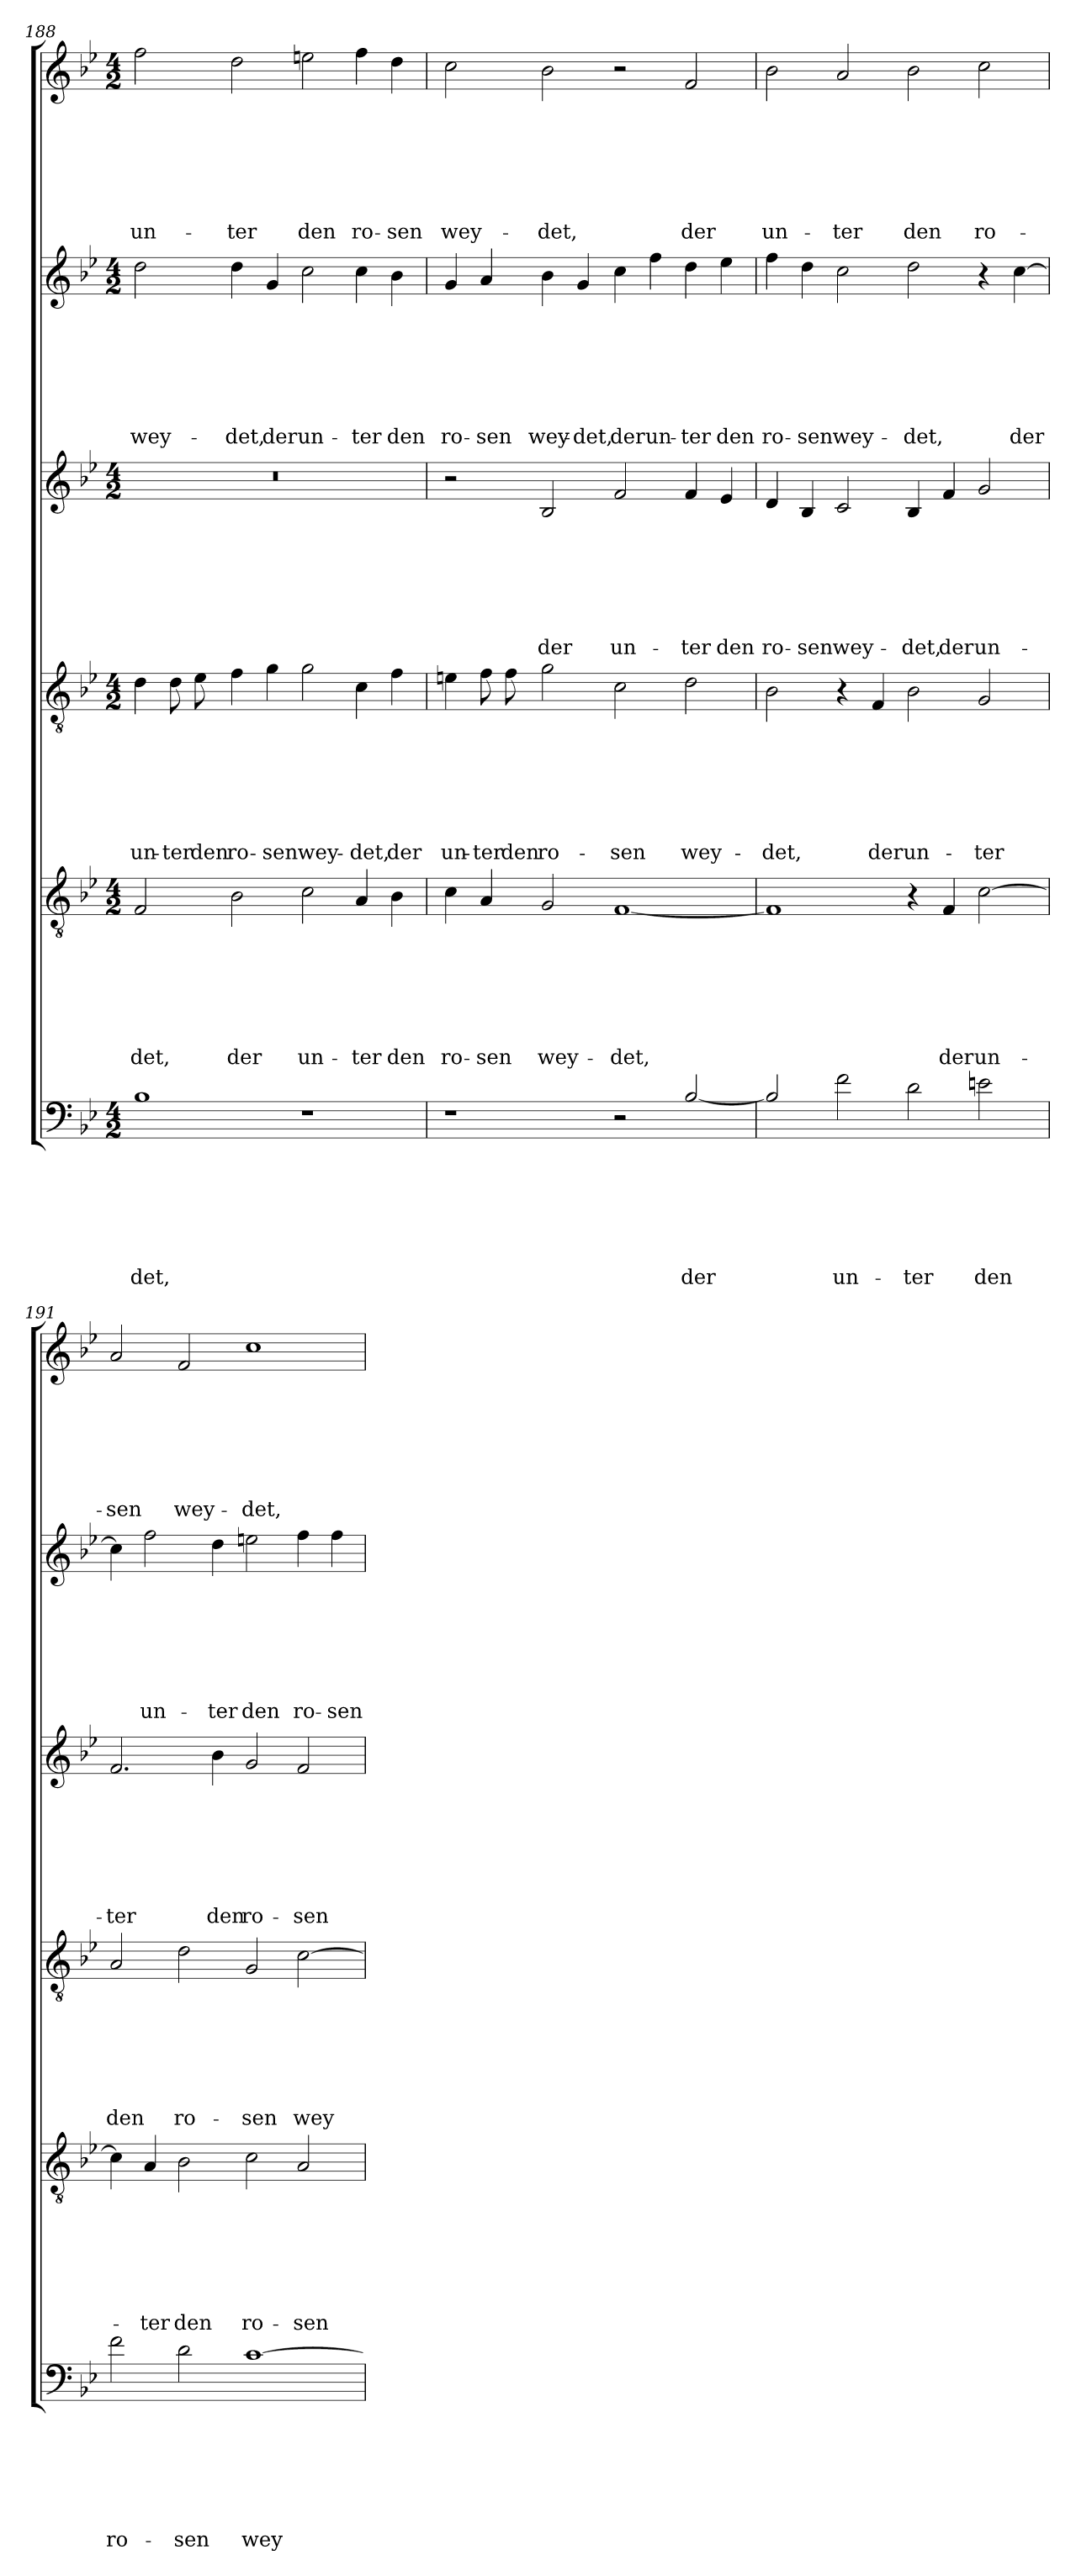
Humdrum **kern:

**kern	**text	**text	**text	**text	**text	**text	**text	**kern	**text	**text	**text	**text	**text	**text	**text	**kern	**text	**text	**text	**text	**text	**text	**text	**kern	**text	**text	**text	**text	**text	**text	**text	**kern	**text	**text	**text	**text	**text	**text	**text	**kern	**text	**text	**text	**text	**text	**text	**text
*part6	*part6	*part6	*part6	*part6	*part6	*part6	*part6	*part5	*part5	*part5	*part5	*part5	*part5	*part5	*part5	*part4	*part4	*part4	*part4	*part4	*part4	*part4	*part4	*part3	*part3	*part3	*part3	*part3	*part3	*part3	*part3	*part2	*part2	*part2	*part2	*part2	*part2	*part2	*part2	*part1	*part1	*part1	*part1	*part1	*part1	*part1	*part1
*staff6	*staff6	*staff6	*staff6	*staff6	*staff6	*staff6	*staff6	*staff5	*staff5	*staff5	*staff5	*staff5	*staff5	*staff5	*staff5	*staff4	*staff4	*staff4	*staff4	*staff4	*staff4	*staff4	*staff4	*staff3	*staff3	*staff3	*staff3	*staff3	*staff3	*staff3	*staff3	*staff2	*staff2	*staff2	*staff2	*staff2	*staff2	*staff2	*staff2	*staff1	*staff1	*staff1	*staff1	*staff1	*staff1	*staff1	*staff1
*clefF4	*	*	*	*	*	*	*	*clefGv2	*	*	*	*	*	*	*	*clefGv2	*	*	*	*	*	*	*	*clefG2	*	*	*	*	*	*	*	*clefG2	*	*	*	*	*	*	*	*clefG2	*	*	*	*	*	*	*
*ITrd8c14	*	*	*	*	*	*	*	*	*	*	*	*	*	*	*	*	*	*	*	*	*	*	*	*	*	*	*	*	*	*	*	*	*	*	*	*	*	*	*	*	*	*	*	*	*	*	*
*k[b-e-]	*	*	*	*	*	*	*	*k[b-e-]	*	*	*	*	*	*	*	*k[b-e-]	*	*	*	*	*	*	*	*k[b-e-]	*	*	*	*	*	*	*	*k[b-e-]	*	*	*	*	*	*	*	*k[b-e-]	*	*	*	*	*	*	*
*B-:	*	*	*	*	*	*	*	*B-:	*	*	*	*	*	*	*	*B-:	*	*	*	*	*	*	*	*B-:	*	*	*	*	*	*	*	*B-:	*	*	*	*	*	*	*	*B-:	*	*	*	*	*	*	*
*M4/2	*	*	*	*	*	*	*	*M4/2	*	*	*	*	*	*	*	*M4/2	*	*	*	*	*	*	*	*M4/2	*	*	*	*	*	*	*	*M4/2	*	*	*	*	*	*	*	*M4/2	*	*	*	*	*	*	*
=188	=188	=188	=188	=188	=188	=188	=188	=188	=188	=188	=188	=188	=188	=188	=188	=188	=188	=188	=188	=188	=188	=188	=188	=188	=188	=188	=188	=188	=188	=188	=188	=188	=188	=188	=188	=188	=188	=188	=188	=188	=188	=188	=188	=188	=188	=188	=188
!	!	!	!	!	!	!	!LO:LY:b	!	!	!	!	!	!	!	!LO:LY:b	!	!	!	!	!	!	!	!LO:LY:b	!	!	!	!	!	!	!	!	!	!	!	!	!	!	!	!LO:LY:b	!	!	!	!	!	!	!	!LO:LY:b
1BB-	.	.	.	.	.	.	-det,	2F/	.	.	.	.	.	.	-det,	4d\	.	.	.	.	.	.	un-	0r	.	.	.	.	.	.	.	2dd\	.	.	.	.	.	.	wey-	2ff\	.	.	.	.	.	.	un-
!	!	!	!	!	!	!	!	!	!	!	!	!	!	!	!	!	!	!	!	!	!	!	!LO:LY:b	!	!	!	!	!	!	!	!	!	!	!	!	!	!	!	!	!	!	!	!	!	!	!	!
.	.	.	.	.	.	.	.	.	.	.	.	.	.	.	.	8d\	.	.	.	.	.	.	-ter	.	.	.	.	.	.	.	.	.	.	.	.	.	.	.	.	.	.	.	.	.	.	.	.
!	!	!	!	!	!	!	!	!	!	!	!	!	!	!	!	!	!	!	!	!	!	!	!LO:LY:b	!	!	!	!	!	!	!	!	!	!	!	!	!	!	!	!	!	!	!	!	!	!	!	!
.	.	.	.	.	.	.	.	.	.	.	.	.	.	.	.	8e-\	.	.	.	.	.	.	den	.	.	.	.	.	.	.	.	.	.	.	.	.	.	.	.	.	.	.	.	.	.	.	.
!	!	!	!	!	!	!	!	!	!	!	!	!	!	!	!LO:LY:b	!	!	!	!	!	!	!	!LO:LY:b	!	!	!	!	!	!	!	!	!	!	!	!	!	!	!	!LO:LY:b	!	!	!	!	!	!	!	!LO:LY:b
.	.	.	.	.	.	.	.	2B-\	.	.	.	.	.	.	der	4f\	.	.	.	.	.	.	ro-	.	.	.	.	.	.	.	.	4dd\	.	.	.	.	.	.	-det,	2dd\	.	.	.	.	.	.	-ter
!	!	!	!	!	!	!	!	!	!	!	!	!	!	!	!	!	!	!	!	!	!	!	!LO:LY:b	!	!	!	!	!	!	!	!	!	!	!	!	!	!	!	!LO:LY:b	!	!	!	!	!	!	!	!
.	.	.	.	.	.	.	.	.	.	.	.	.	.	.	.	4g\	.	.	.	.	.	.	-sen	.	.	.	.	.	.	.	.	4g/	.	.	.	.	.	.	der	.	.	.	.	.	.	.	.
!	!	!	!	!	!	!	!	!	!	!	!	!	!	!	!LO:LY:b	!	!	!	!	!	!	!	!LO:LY:b	!	!	!	!	!	!	!	!	!	!	!	!	!	!	!	!LO:LY:b	!	!	!	!	!	!	!	!LO:LY:b
1r	.	.	.	.	.	.	.	2c\	.	.	.	.	.	.	un-	2g\	.	.	.	.	.	.	wey-	.	.	.	.	.	.	.	.	2cc\	.	.	.	.	.	.	un-	2een\	.	.	.	.	.	.	den
!	!	!	!	!	!	!	!	!	!	!	!	!	!	!	!LO:LY:b	!	!	!	!	!	!	!	!LO:LY:b	!	!	!	!	!	!	!	!	!	!	!	!	!	!	!	!LO:LY:b	!	!	!	!	!	!	!	!LO:LY:b
.	.	.	.	.	.	.	.	4A/	.	.	.	.	.	.	-ter	4c\	.	.	.	.	.	.	-det,	.	.	.	.	.	.	.	.	4cc\	.	.	.	.	.	.	-ter	4ff\	.	.	.	.	.	.	ro-
!	!	!	!	!	!	!	!	!	!	!	!	!	!	!	!LO:LY:b	!	!	!	!	!	!	!	!LO:LY:b	!	!	!	!	!	!	!	!	!	!	!	!	!	!	!	!LO:LY:b	!	!	!	!	!	!	!	!LO:LY:b
.	.	.	.	.	.	.	.	4B-\	.	.	.	.	.	.	den	4f\	.	.	.	.	.	.	der	.	.	.	.	.	.	.	.	4b-\	.	.	.	.	.	.	den	4dd\	.	.	.	.	.	.	-sen
=189	=189	=189	=189	=189	=189	=189	=189	=189	=189	=189	=189	=189	=189	=189	=189	=189	=189	=189	=189	=189	=189	=189	=189	=189	=189	=189	=189	=189	=189	=189	=189	=189	=189	=189	=189	=189	=189	=189	=189	=189	=189	=189	=189	=189	=189	=189	=189
!	!	!	!	!	!	!	!	!	!	!	!	!	!	!	!LO:LY:b	!	!	!	!	!	!	!	!LO:LY:b	!	!	!	!	!	!	!	!	!	!	!	!	!	!	!	!LO:LY:b	!	!	!	!	!	!	!	!LO:LY:b
1r	.	.	.	.	.	.	.	4c\	.	.	.	.	.	.	ro-	4en\	.	.	.	.	.	.	un-	2r	.	.	.	.	.	.	.	4g/	.	.	.	.	.	.	ro-	2cc\	.	.	.	.	.	.	wey-
!	!	!	!	!	!	!	!	!	!	!	!	!	!	!	!LO:LY:b	!	!	!	!	!	!	!	!LO:LY:b	!	!	!	!	!	!	!	!	!	!	!	!	!	!	!	!LO:LY:b	!	!	!	!	!	!	!	!
.	.	.	.	.	.	.	.	4A/	.	.	.	.	.	.	-sen	8f\	.	.	.	.	.	.	-ter	.	.	.	.	.	.	.	.	4a/	.	.	.	.	.	.	-sen	.	.	.	.	.	.	.	.
!	!	!	!	!	!	!	!	!	!	!	!	!	!	!	!	!	!	!	!	!	!	!	!LO:LY:b	!	!	!	!	!	!	!	!	!	!	!	!	!	!	!	!	!	!	!	!	!	!	!	!
.	.	.	.	.	.	.	.	.	.	.	.	.	.	.	.	8f\	.	.	.	.	.	.	den	.	.	.	.	.	.	.	.	.	.	.	.	.	.	.	.	.	.	.	.	.	.	.	.
!	!	!	!	!	!	!	!	!	!	!	!	!	!	!	!LO:LY:b	!	!	!	!	!	!	!	!LO:LY:b	!	!	!	!	!	!	!	!LO:LY:b	!	!	!	!	!	!	!	!LO:LY:b	!	!	!	!	!	!	!	!LO:LY:b
.	.	.	.	.	.	.	.	2G/	.	.	.	.	.	.	wey-	2g\	.	.	.	.	.	.	ro-	2B-/	.	.	.	.	.	.	der	4b-\	.	.	.	.	.	.	wey-	2b-\	.	.	.	.	.	.	-det,
!	!	!	!	!	!	!	!	!	!	!	!	!	!	!	!	!	!	!	!	!	!	!	!	!	!	!	!	!	!	!	!	!	!	!	!	!	!	!	!LO:LY:b	!	!	!	!	!	!	!	!
.	.	.	.	.	.	.	.	.	.	.	.	.	.	.	.	.	.	.	.	.	.	.	.	.	.	.	.	.	.	.	.	4g/	.	.	.	.	.	.	-det,	.	.	.	.	.	.	.	.
!	!	!	!	!	!	!	!	!	!	!	!	!	!	!	!LO:LY:b	!	!	!	!	!	!	!	!LO:LY:b	!	!	!	!	!	!	!	!LO:LY:b	!	!	!	!	!	!	!	!LO:LY:b	!	!	!	!	!	!	!	!
2r	.	.	.	.	.	.	.	[1F	.	.	.	.	.	.	-det,	2c\	.	.	.	.	.	.	-sen	2f/	.	.	.	.	.	.	un-	4cc\	.	.	.	.	.	.	der	2r	.	.	.	.	.	.	.
!	!	!	!	!	!	!	!	!	!	!	!	!	!	!	!	!	!	!	!	!	!	!	!	!	!	!	!	!	!	!	!	!	!	!	!	!	!	!	!LO:LY:b	!	!	!	!	!	!	!	!
.	.	.	.	.	.	.	.	.	.	.	.	.	.	.	.	.	.	.	.	.	.	.	.	.	.	.	.	.	.	.	.	4ff\	.	.	.	.	.	.	un-	.	.	.	.	.	.	.	.
!	!	!	!	!	!	!	!LO:LY:b	!	!	!	!	!	!	!	!	!	!	!	!	!	!	!	!LO:LY:b	!	!	!	!	!	!	!	!LO:LY:b	!	!	!	!	!	!	!	!LO:LY:b	!	!	!	!	!	!	!	!LO:LY:b
[2BB-/	.	.	.	.	.	.	der	.	.	.	.	.	.	.	.	2d\	.	.	.	.	.	.	wey-	4f/	.	.	.	.	.	.	-ter	4dd\	.	.	.	.	.	.	-ter	2f/	.	.	.	.	.	.	der
!	!	!	!	!	!	!	!	!	!	!	!	!	!	!	!	!	!	!	!	!	!	!	!	!	!	!	!	!	!	!	!LO:LY:b	!	!	!	!	!	!	!	!LO:LY:b	!	!	!	!	!	!	!	!
.	.	.	.	.	.	.	.	.	.	.	.	.	.	.	.	.	.	.	.	.	.	.	.	4e-/	.	.	.	.	.	.	den	4ee-\	.	.	.	.	.	.	den	.	.	.	.	.	.	.	.
!!LO:PB:g=z
=190	=190	=190	=190	=190	=190	=190	=190	=190	=190	=190	=190	=190	=190	=190	=190	=190	=190	=190	=190	=190	=190	=190	=190	=190	=190	=190	=190	=190	=190	=190	=190	=190	=190	=190	=190	=190	=190	=190	=190	=190	=190	=190	=190	=190	=190	=190	=190
!	!	!	!	!	!	!	!	!	!	!	!	!	!	!	!	!	!	!	!	!	!	!	!LO:LY:b	!	!	!	!	!	!	!	!LO:LY:b	!	!	!	!	!	!	!	!LO:LY:b	!	!	!	!	!	!	!	!LO:LY:b
2BB-/]	.	.	.	.	.	.	.	1F]	.	.	.	.	.	.	.	2B-\	.	.	.	.	.	.	-det,	4d/	.	.	.	.	.	.	ro-	4ff\	.	.	.	.	.	.	ro-	2b-\	.	.	.	.	.	.	un-
!	!	!	!	!	!	!	!	!	!	!	!	!	!	!	!	!	!	!	!	!	!	!	!	!	!	!	!	!	!	!	!LO:LY:b	!	!	!	!	!	!	!	!LO:LY:b	!	!	!	!	!	!	!	!
.	.	.	.	.	.	.	.	.	.	.	.	.	.	.	.	.	.	.	.	.	.	.	.	4B-/	.	.	.	.	.	.	-sen	4dd\	.	.	.	.	.	.	-sen	.	.	.	.	.	.	.	.
!	!	!	!	!	!	!	!LO:LY:b	!	!	!	!	!	!	!	!	!	!	!	!	!	!	!	!	!	!	!	!	!	!	!	!LO:LY:b	!	!	!	!	!	!	!	!LO:LY:b	!	!	!	!	!	!	!	!LO:LY:b
2F\	.	.	.	.	.	.	un-	.	.	.	.	.	.	.	.	4r	.	.	.	.	.	.	.	2c/	.	.	.	.	.	.	wey-	2cc\	.	.	.	.	.	.	wey-	2a/	.	.	.	.	.	.	-ter
!	!	!	!	!	!	!	!	!	!	!	!	!	!	!	!	!	!	!	!	!	!	!	!LO:LY:b	!	!	!	!	!	!	!	!	!	!	!	!	!	!	!	!	!	!	!	!	!	!	!	!
.	.	.	.	.	.	.	.	.	.	.	.	.	.	.	.	4F/	.	.	.	.	.	.	der	.	.	.	.	.	.	.	.	.	.	.	.	.	.	.	.	.	.	.	.	.	.	.	.
!	!	!	!	!	!	!	!LO:LY:b	!	!	!	!	!	!	!	!	!	!	!	!	!	!	!	!LO:LY:b	!	!	!	!	!	!	!	!LO:LY:b	!	!	!	!	!	!	!	!LO:LY:b	!	!	!	!	!	!	!	!LO:LY:b
2D\	.	.	.	.	.	.	-ter	4r	.	.	.	.	.	.	.	2B-\	.	.	.	.	.	.	un-	4B-/	.	.	.	.	.	.	-det,	2dd\	.	.	.	.	.	.	-det,	2b-\	.	.	.	.	.	.	den
!	!	!	!	!	!	!	!	!	!	!	!	!	!	!	!LO:LY:b	!	!	!	!	!	!	!	!	!	!	!	!	!	!	!	!LO:LY:b	!	!	!	!	!	!	!	!	!	!	!	!	!	!	!	!
.	.	.	.	.	.	.	.	4F/	.	.	.	.	.	.	der	.	.	.	.	.	.	.	.	4f/	.	.	.	.	.	.	der	.	.	.	.	.	.	.	.	.	.	.	.	.	.	.	.
!	!	!	!	!	!	!	!LO:LY:b	!	!	!	!	!	!	!	!LO:LY:b	!	!	!	!	!	!	!	!LO:LY:b	!	!	!	!	!	!	!	!LO:LY:b	!	!	!	!	!	!	!	!	!	!	!	!	!	!	!	!LO:LY:b
2En\	.	.	.	.	.	.	den	[2c\	.	.	.	.	.	.	un-	2G/	.	.	.	.	.	.	-ter	2g/	.	.	.	.	.	.	un-	4r	.	.	.	.	.	.	.	2cc\	.	.	.	.	.	.	ro-
!	!	!	!	!	!	!	!	!	!	!	!	!	!	!	!	!	!	!	!	!	!	!	!	!	!	!	!	!	!	!	!	!	!	!	!	!	!	!	!LO:LY:b	!	!	!	!	!	!	!	!
.	.	.	.	.	.	.	.	.	.	.	.	.	.	.	.	.	.	.	.	.	.	.	.	.	.	.	.	.	.	.	.	[4cc\	.	.	.	.	.	.	der	.	.	.	.	.	.	.	.
=191	=191	=191	=191	=191	=191	=191	=191	=191	=191	=191	=191	=191	=191	=191	=191	=191	=191	=191	=191	=191	=191	=191	=191	=191	=191	=191	=191	=191	=191	=191	=191	=191	=191	=191	=191	=191	=191	=191	=191	=191	=191	=191	=191	=191	=191	=191	=191
!	!	!	!	!	!	!	!LO:LY:b	!	!	!	!	!	!	!	!	!	!	!	!	!	!	!	!LO:LY:b	!	!	!	!	!	!	!	!LO:LY:b	!	!	!	!	!	!	!	!	!	!	!	!	!	!	!	!LO:LY:b
2F\	.	.	.	.	.	.	ro-	4c\]	.	.	.	.	.	.	.	2A/	.	.	.	.	.	.	den	2.f/	.	.	.	.	.	.	-ter	4cc\]	.	.	.	.	.	.	.	2a/	.	.	.	.	.	.	-sen
!	!	!	!	!	!	!	!	!	!	!	!	!	!	!	!LO:LY:b	!	!	!	!	!	!	!	!	!	!	!	!	!	!	!	!	!	!	!	!	!	!	!	!LO:LY:b	!	!	!	!	!	!	!	!
.	.	.	.	.	.	.	.	4A/	.	.	.	.	.	.	-ter	.	.	.	.	.	.	.	.	.	.	.	.	.	.	.	.	2ff\	.	.	.	.	.	.	un-	.	.	.	.	.	.	.	.
!	!	!	!	!	!	!	!LO:LY:b	!	!	!	!	!	!	!	!LO:LY:b	!	!	!	!	!	!	!	!LO:LY:b	!	!	!	!	!	!	!	!	!	!	!	!	!	!	!	!	!	!	!	!	!	!	!	!LO:LY:b
2D\	.	.	.	.	.	.	-sen	2B-\	.	.	.	.	.	.	den	2d\	.	.	.	.	.	.	ro-	.	.	.	.	.	.	.	.	.	.	.	.	.	.	.	.	2f/	.	.	.	.	.	.	wey-
!	!	!	!	!	!	!	!	!	!	!	!	!	!	!	!	!	!	!	!	!	!	!	!	!	!	!	!	!	!	!	!LO:LY:b	!	!	!	!	!	!	!	!LO:LY:b	!	!	!	!	!	!	!	!
.	.	.	.	.	.	.	.	.	.	.	.	.	.	.	.	.	.	.	.	.	.	.	.	4b-\	.	.	.	.	.	.	den	4dd\	.	.	.	.	.	.	-ter	.	.	.	.	.	.	.	.
!	!	!	!	!	!	!	!LO:LY:b	!	!	!	!	!	!	!	!LO:LY:b	!	!	!	!	!	!	!	!LO:LY:b	!	!	!	!	!	!	!	!LO:LY:b	!	!	!	!	!	!	!	!LO:LY:b	!	!	!	!	!	!	!	!LO:LY:b
[1C	.	.	.	.	.	.	wey-	2c\	.	.	.	.	.	.	ro-	2G/	.	.	.	.	.	.	-sen	2g/	.	.	.	.	.	.	ro-	2een\	.	.	.	.	.	.	den	1cc	.	.	.	.	.	.	-det,
!	!	!	!	!	!	!	!	!	!	!	!	!	!	!	!LO:LY:b	!	!	!	!	!	!	!	!LO:LY:b	!	!	!	!	!	!	!	!LO:LY:b	!	!	!	!	!	!	!	!LO:LY:b	!	!	!	!	!	!	!	!
.	.	.	.	.	.	.	.	2A/	.	.	.	.	.	.	-sen	[2c\	.	.	.	.	.	.	wey-	2f/	.	.	.	.	.	.	-sen	4ff\	.	.	.	.	.	.	ro-	.	.	.	.	.	.	.	.
!	!	!	!	!	!	!	!	!	!	!	!	!	!	!	!	!	!	!	!	!	!	!	!	!	!	!	!	!	!	!	!	!	!	!	!	!	!	!	!LO:LY:b	!	!	!	!	!	!	!	!
.	.	.	.	.	.	.	.	.	.	.	.	.	.	.	.	.	.	.	.	.	.	.	.	.	.	.	.	.	.	.	.	4ff\	.	.	.	.	.	.	-sen	.	.	.	.	.	.	.	.
=	=	=	=	=	=	=	=	=	=	=	=	=	=	=	=	=	=	=	=	=	=	=	=	=	=	=	=	=	=	=	=	=	=	=	=	=	=	=	=	=	=	=	=	=	=	=	=
*-	*-	*-	*-	*-	*-	*-	*-	*-	*-	*-	*-	*-	*-	*-	*-	*-	*-	*-	*-	*-	*-	*-	*-	*-	*-	*-	*-	*-	*-	*-	*-	*-	*-	*-	*-	*-	*-	*-	*-	*-	*-	*-	*-	*-	*-	*-	*-
